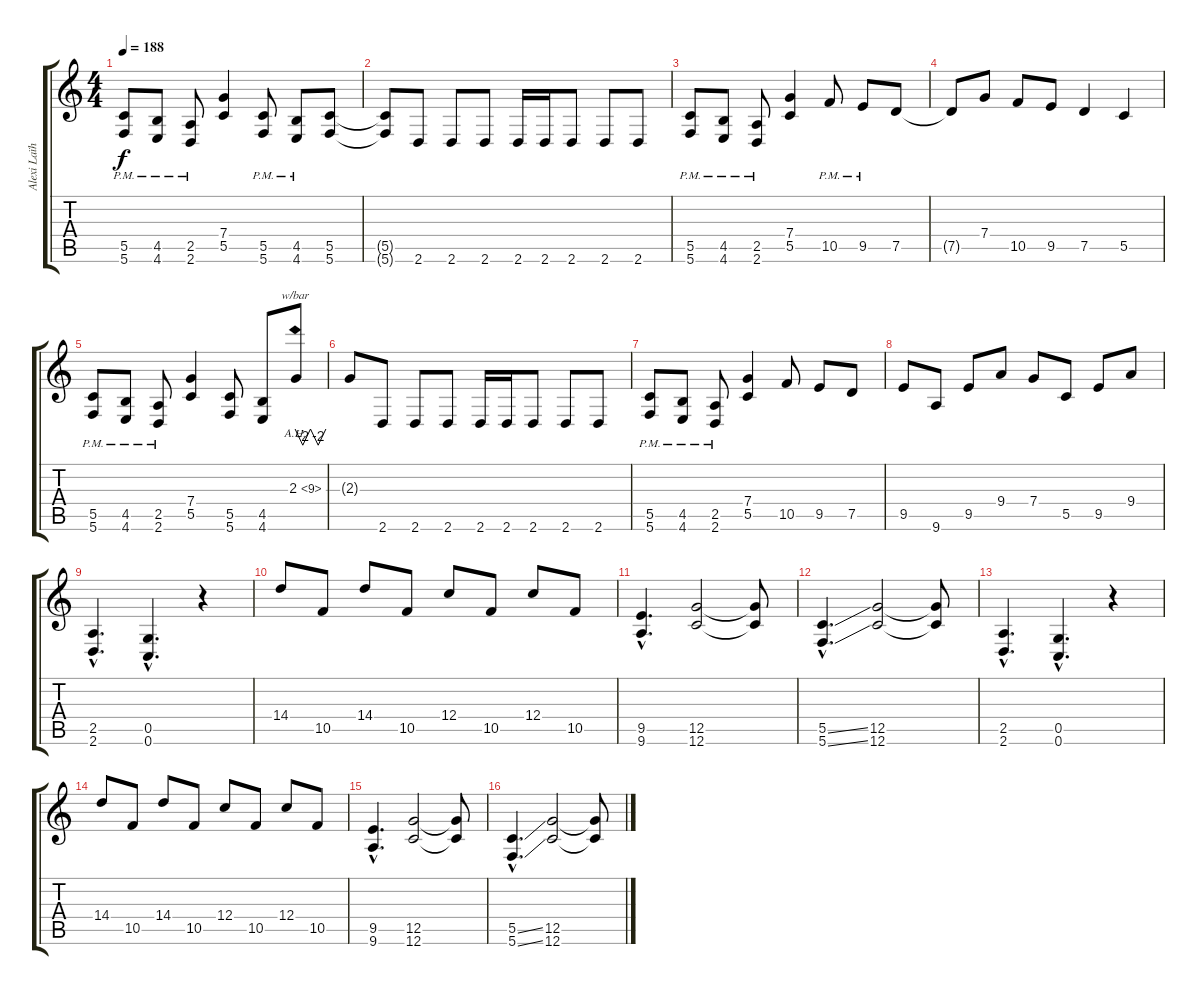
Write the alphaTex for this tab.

\track ("Alexi Laïho" "Alexi Laïh") {instrument distortionguitar}
\staff {score tabs}
\tuning (D4 A3 F3 C3 G2 C2) {hide}
\ts (4 4)
\tempo 188
\clef g2
\ks c
(5.5{pm} 5.6{pm}).8{dy f} (4.5{pm} 4.6{pm}).8 (2.5{pm} 2.6{pm}).8 (7.4 5.5).4 (5.5{pm} 5.6{pm}).8 (4.5{pm} 4.6{pm}).8 (5.5 5.6).8 |
(5.5{t} 5.6{t}).8 2.6.8 2.6.8 2.6.8 2.6.16 2.6.16 2.6.8 2.6.8 2.6.8 |
(5.5{pm} 5.6{pm}).8 (4.5{pm} 4.6{pm}).8 (2.5{pm} 2.6{pm}).8 (7.4 5.5).4 10.5{pm}.8 9.5{pm}.8 7.5.8 |
7.5{t}.8 7.4.8 10.5.8 9.5.8 7.5.4 5.5.4 |
(5.5{pm} 5.6{pm}).8 (4.5{pm} 4.6{pm}).8 (2.5{pm} 2.6{pm}).8 (7.4 5.5).4 (5.5 5.6).8 (4.5 4.6).8 2.3{ah 7}.8{tbe (custom default 0 0 15 -8 30 0 45 -8 60 0)} |
2.3{t}.8 2.6.8 2.6.8 2.6.8 2.6.16 2.6.16 2.6.8 2.6.8 2.6.8 |
(5.5{pm} 5.6{pm}).8 (4.5{pm} 4.6{pm}).8 (2.5{pm} 2.6{pm}).8 (7.4 5.5).4 10.5.8 9.5.8 7.5.8 |
9.5.8 9.6.8 9.5.8 9.4.8 7.4.8 5.5.8 9.5.8 9.4.8 |
(2.5{hac} 2.6{hac}).4{d} (0.5{hac} 0.6{hac}).4{d} r.4 |
14.4.8 10.5.8 14.4.8 10.5.8 12.4.8 10.5.8 12.4.8 10.5.8 |
(9.5{hac} 9.6{hac}).4{d} (12.5 12.6).2 (12.5{t} 12.6{t}).8 |
(5.5{ss hac} 5.6{ss hac}).4{d} (12.5 12.6).2 (12.5{t} 12.6{t}).8 |
(2.5{hac} 2.6{hac}).4{d} (0.5{hac} 0.6{hac}).4{d} r.4 |
14.4.8 10.5.8 14.4.8 10.5.8 12.4.8 10.5.8 12.4.8 10.5.8 |
(9.5{hac} 9.6{hac}).4{d} (12.5 12.6).2 (12.5{t} 12.6{t}).8 |
(5.5{ss hac} 5.6{ss hac}).4{d} (12.5 12.6).2 (12.5{t} 12.6{t}).8
